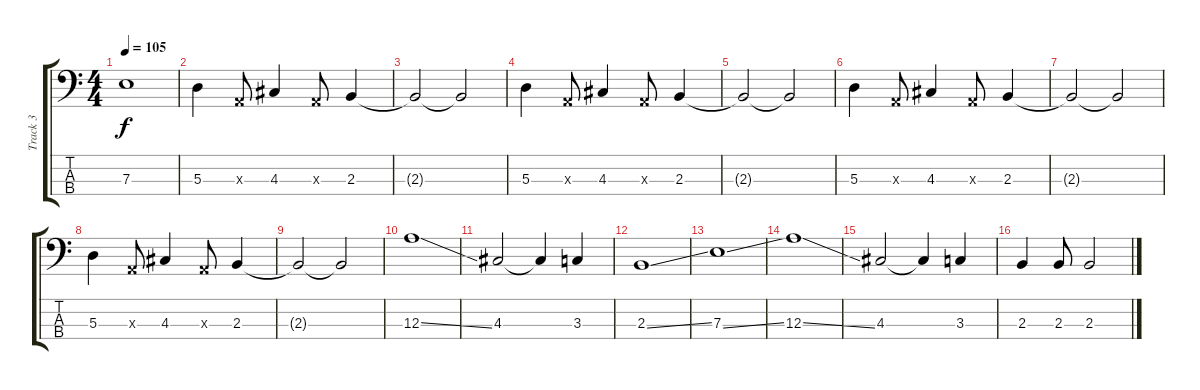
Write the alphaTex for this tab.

\track ("Track 3" "Track 3") {instrument electricbassfinger}
\staff {score tabs}
\tuning (G2 D2 A1 E1) {hide}
\ts (4 4)
\tempo 105
\clef f4
\ks c
7.3.1{dy f} |
5.3.4 0.3{x}.8 4.3.4 0.3{x}.8 2.3.4 |
2.3{t}.2 2.3{t}.2 |
5.3.4 0.3{x}.8 4.3.4 0.3{x}.8 2.3.4 |
2.3{t}.2 2.3{t}.2 |
5.3.4 0.3{x}.8 4.3.4 0.3{x}.8 2.3.4 |
2.3{t}.2 2.3{t}.2 |
5.3.4 0.3{x}.8 4.3.4 0.3{x}.8 2.3.4 |
2.3{t}.2 2.3{t}.2 |
12.3{ss}.1 |
4.3.2 4.3{t}.4 3.3.4 |
2.3{ss}.1 |
7.3{ss}.1 |
12.3{ss}.1 |
4.3.2 4.3{t}.4 3.3.4 |
2.3.4 2.3.8 2.3{ss}.2
